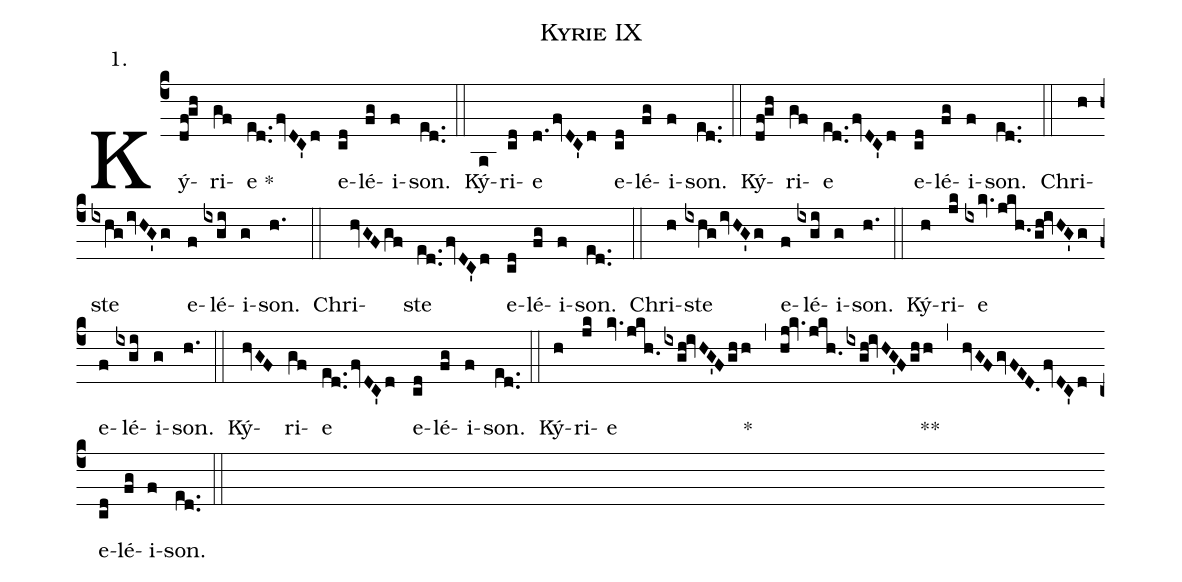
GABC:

name:Kyrie IX;
annotation:1.;
%%
(c4) Ký(df!gh)ri(gf)e *(ed..fvDC'd) e(cd)lé(fg)i(f)son.(ed..) (::)
Ký(a)ri(cd)e(d.fvDC'd) e(cd)lé(fg)i(f)son.(ed..) (::)
Ký(df!gh)ri(gf)e(ed..fvDC'd) e(cd)lé(fg)i(f)son.(ed..) (::)

Chri(h)ste(ixhgivHG'g) e(f)lé(ixgi)i(g)son.(h.) (::)
Chri(hvGFgf)ste(ed..fvDC'd) e(cd)lé(fg)i(f)son.(ed..) (::)
Chri(h)ste(ixhgivHG'g) e(f)lé(ixgi)i(g)son.(h.) (::)

Ký(h)ri(jk)e(ixkv.jkh./gh!ivHG'g) e(f)lé(ixgi)i(g)son.(h.) (::)
Ký(hvGF)ri(gf)e(ed..fvDC'd) e(cd)lé(fg)i(f)son.(ed..) (::)
Ký(h)ri(jk)e(kv.jkh./ixgh!ivHG'Fghh) *(,) (hj!kv./jkh./ixgh!ivHG'Fghh) **(,) (hvGFgvFED.fvDC'd) e(cd)lé(fg)i(f)son.(ed..) (::)
